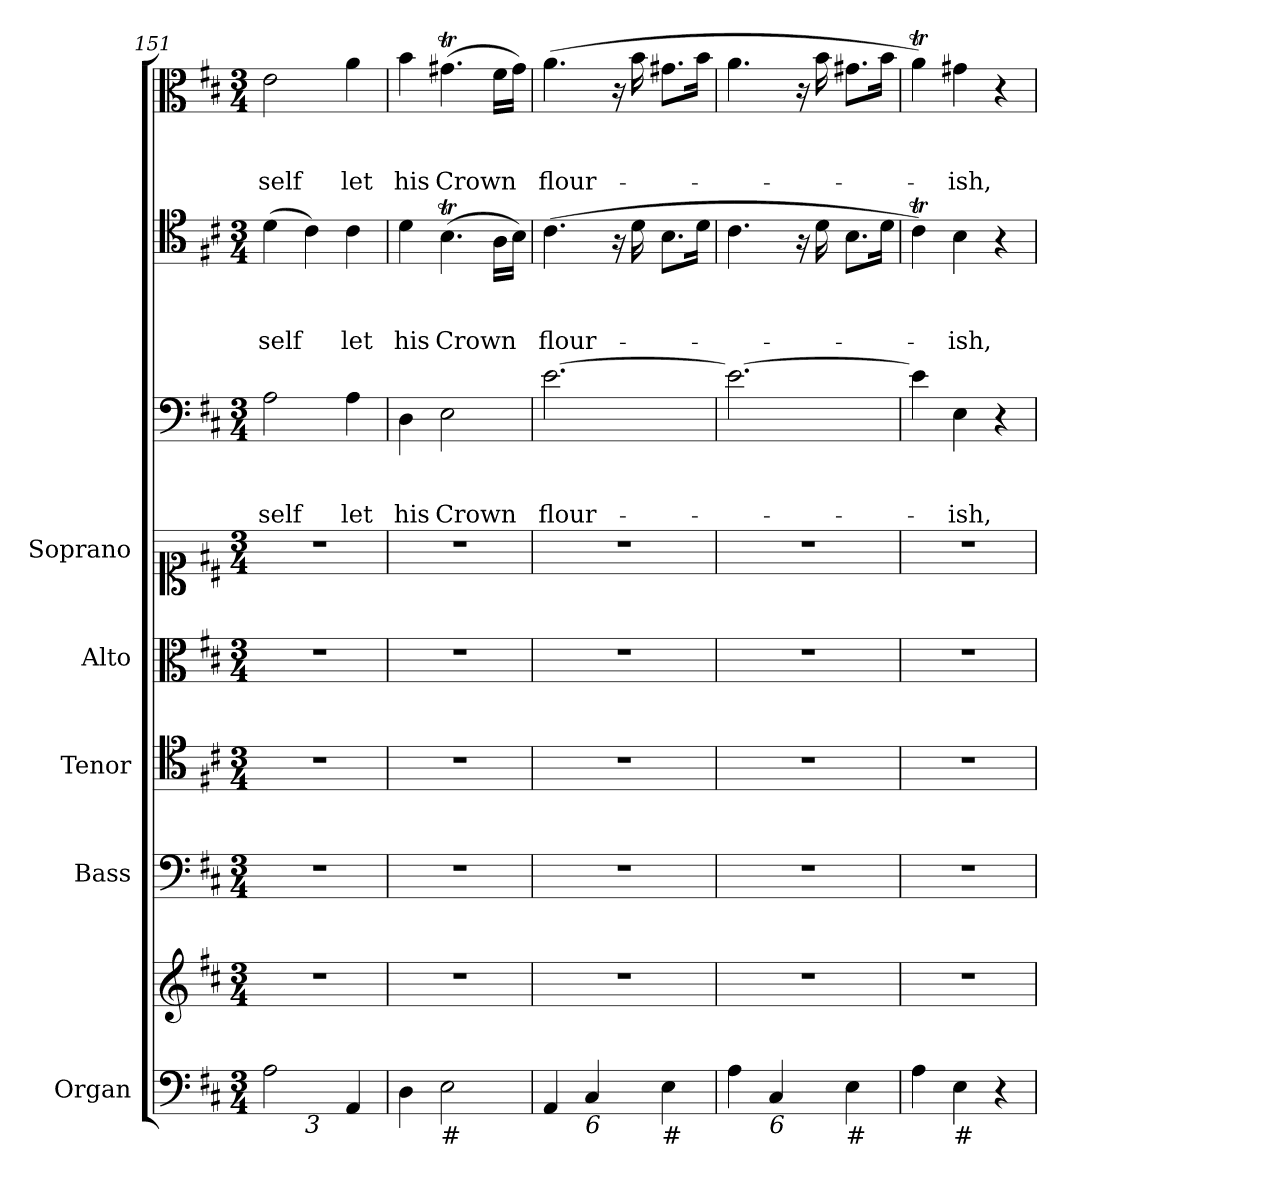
**kern	**kern	**kern	**kern	**kern	**kern	**kern	**text	**text	**text	**kern	**text	**text	**text	**kern	**text	**text	**text
*part8	*part8	*part7	*part6	*part5	*part4	*part3	*part3	*part3	*part3	*part2	*part2	*part2	*part2	*part1	*part1	*part1	*part1
*staff9	*staff8	*staff7	*staff6	*staff5	*staff4	*staff3	*staff3	*staff3	*staff3	*staff2	*staff2	*staff2	*staff2	*staff1	*staff1	*staff1	*staff1
*I"Organ	*	*I"Bass	*I"Tenor	*I"Alto	*I"Soprano	*	*	*	*	*	*	*	*	*	*	*	*
*I'Org.	*	*I'B	*I'T	*I'A	*I'S	*	*	*	*	*	*	*	*	*	*	*	*
*clefF4	*clefG2	*clefF4	*clefC4	*clefC3	*clefC1	*clefF4	*	*	*	*clefC4	*	*	*	*clefC3	*	*	*
*k[f#c#]	*k[f#c#]	*k[f#c#]	*k[f#c#]	*k[f#c#]	*k[f#c#]	*k[f#c#]	*	*	*	*k[f#c#]	*	*	*	*k[f#c#]	*	*	*
*D:	*D:	*D:	*D:	*D:	*D:	*D:	*	*	*	*D:	*	*	*	*D:	*	*	*
*M3/4	*M3/4	*M3/4	*M3/4	*M3/4	*M3/4	*M3/4	*	*	*	*M3/4	*	*	*	*M3/4	*	*	*
=151	=151	=151	=151	=151	=151	=151	=151	=151	=151	=151	=151	=151	=151	=151	=151	=151	=151
!LO:TX:b:i:t=4	!	!	!	!	!	!	!	!	!	!	!	!	!	!	!	!	!
!	!	!	!	!	!	!	!	!	!LO:LY:b	!	!	!	!LO:LY:b	!	!	!	!LO:LY:b
*^	*	*	*	*	*	*	*	*	*	*	*	*	*	*	*	*	*
2A\	4ryy	2.r	2.r	2.r	2.r	2.r	2A\	.	.	-self	(>4d\	.	.	-self	2e\	.	.	-self
!	!LO:TX:b:i:t=3	!	!	!	!	!	!	!	!	!	!	!	!	!	!	!	!	!
.	2ryy	.	.	.	.	.	.	.	.	.	4c#\)	.	.	.	.	.	.	.
!	!	!	!	!	!	!	!	!	!	!LO:LY:b	!	!	!	!LO:LY:b	!	!	!	!LO:LY:b
4AA/	.	.	.	.	.	.	4A\	.	.	let	4c#\	.	.	let	4a\	.	.	let
=152	=152	=152	=152	=152	=152	=152	=152	=152	=152	=152	=152	=152	=152	=152	=152	=152	=152	=152
!LO:TX:b:i:t=6	!	!	!	!	!	!	!	!	!	!	!	!	!	!	!	!	!	!
!LO:TX:b:i:t=5	!	!	!	!	!	!	!	!	!	!	!	!	!	!	!	!	!	!
!	!	!	!	!	!	!	!	!	!	!LO:LY:b	!	!	!	!LO:LY:b	!	!	!	!LO:LY:b
*v	*v	*	*	*	*	*	*	*	*	*	*	*	*	*	*	*	*	*
4D\	2.r	2.r	2.r	2.r	2.r	4D\	.	.	his	4d\	.	.	his	4b\	.	.	his
!LO:TX:b:t=#	!	!	!	!	!	!	!	!	!	!	!	!	!	!	!	!	!
!	!	!	!	!	!	!	!	!	!LO:LY:b	!	!	!	!LO:LY:b	!	!	!	!LO:LY:b
2E\	.	.	.	.	.	2E\	.	.	Crown	(>4.BT\	.	.	Crown	(>4.g#Xt\	.	.	Crown
.	.	.	.	.	.	.	.	.	.	16A\LL	.	.	.	16f#\LL	.	.	.
.	.	.	.	.	.	.	.	.	.	16B\JJ)	.	.	.	16g#\JJ)	.	.	.
=153	=153	=153	=153	=153	=153	=153	=153	=153	=153	=153	=153	=153	=153	=153	=153	=153	=153
!	!	!	!	!	!	!	!	!	!LO:LY:b	!	!	!	!LO:LY:b	!	!	!	!LO:LY:b
4AA/	2.r	2.r	2.r	2.r	2.r	[2.e\	.	.	flour-	(>4.c#\	.	.	flour-	(>4.a\	.	.	flour-
!LO:TX:b:i:t=6	!	!	!	!	!	!	!	!	!	!	!	!	!	!	!	!	!
4C#/	.	.	.	.	.	.	.	.	.	.	.	.	.	.	.	.	.
.	.	.	.	.	.	.	.	.	.	16r	.	.	.	16r	.	.	.
.	.	.	.	.	.	.	.	.	.	16d\	.	.	.	16b\	.	.	.
!LO:TX:b:t=#	!	!	!	!	!	!	!	!	!	!	!	!	!	!	!	!	!
4E\	.	.	.	.	.	.	.	.	.	8.B\L	.	.	.	8.g#X\L	.	.	.
.	.	.	.	.	.	.	.	.	.	16d\Jk	.	.	.	16b\Jk	.	.	.
=154	=154	=154	=154	=154	=154	=154	=154	=154	=154	=154	=154	=154	=154	=154	=154	=154	=154
4A\	2.r	2.r	2.r	2.r	2.r	2.e\_	.	.	.	4.c#\	.	.	.	4.a\	.	.	.
!LO:TX:b:i:t=6	!	!	!	!	!	!	!	!	!	!	!	!	!	!	!	!	!
4C#/	.	.	.	.	.	.	.	.	.	.	.	.	.	.	.	.	.
.	.	.	.	.	.	.	.	.	.	16r	.	.	.	16r	.	.	.
.	.	.	.	.	.	.	.	.	.	16d\	.	.	.	16b\	.	.	.
!LO:TX:b:t=#	!	!	!	!	!	!	!	!	!	!	!	!	!	!	!	!	!
4E\	.	.	.	.	.	.	.	.	.	8.B\L	.	.	.	8.g#X\L	.	.	.
.	.	.	.	.	.	.	.	.	.	16d\Jk	.	.	.	16b\Jk	.	.	.
!!LO:PB:g=z
=155	=155	=155	=155	=155	=155	=155	=155	=155	=155	=155	=155	=155	=155	=155	=155	=155	=155
4A\	2.r	2.r	2.r	2.r	2.r	4e\]	.	.	.	4c#t\)	.	.	.	4aT\)	.	.	.
!LO:TX:b:t=#	!	!	!	!	!	!	!	!	!	!	!	!	!	!	!	!	!
!	!	!	!	!	!	!	!	!	!LO:LY:b	!	!	!	!LO:LY:b	!	!	!	!LO:LY:b
4E\	.	.	.	.	.	4E\	.	.	-ish,	4B\	.	.	-ish,	4g#X\	.	.	-ish,
4r	.	.	.	.	.	4r	.	.	.	4r	.	.	.	4r	.	.	.
=	=	=	=	=	=	=	=	=	=	=	=	=	=	=	=	=	=
*-	*-	*-	*-	*-	*-	*-	*-	*-	*-	*-	*-	*-	*-	*-	*-	*-	*-
